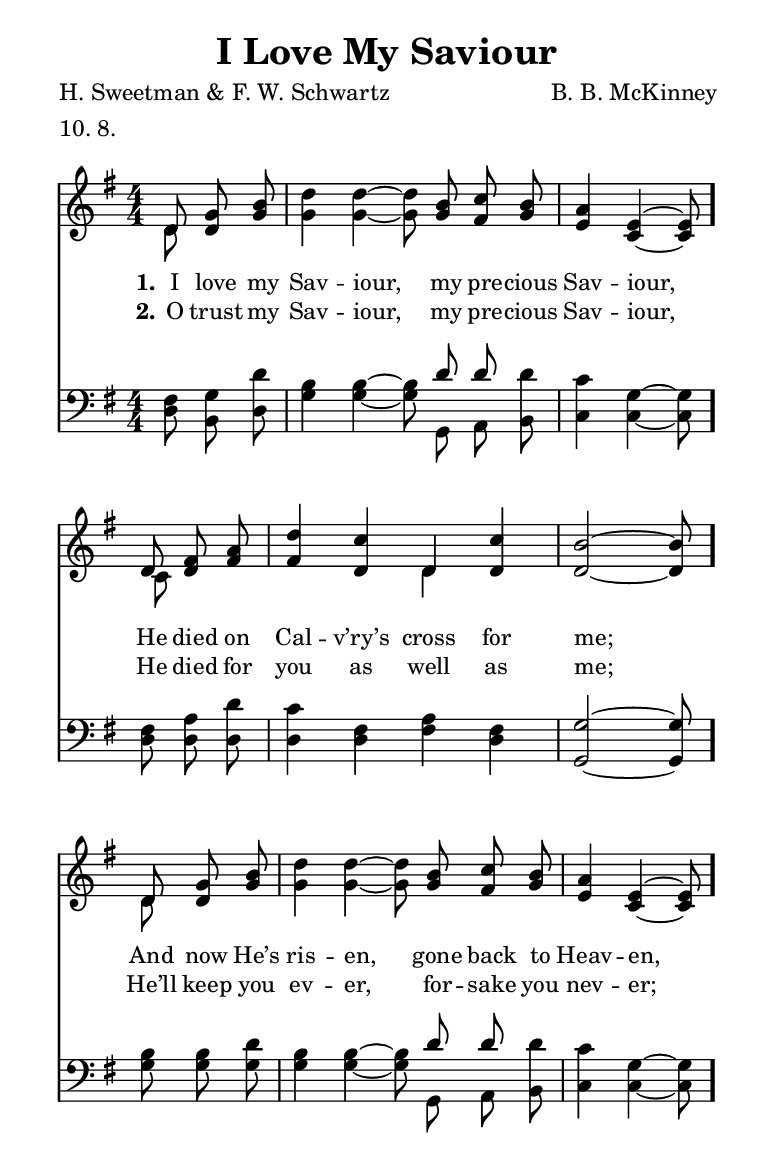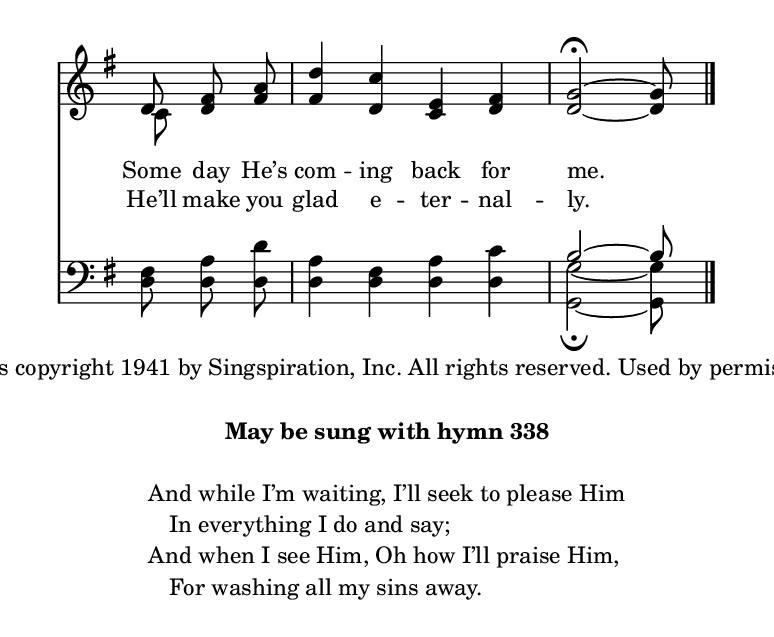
\include "common/global.ily"
\paper {
  \include "common/paper.ily"
  ragged-last-bottom = ##t
  % original has 3 systems
}

\header{
  hymnnumber = "338"
  title = "I Love My Saviour" % TODO original has subtitle "(I Have A Saviour)"
  tunename = ""
  meter = "10. 8."
  poet = "H. Sweetman & F. W. Schwartz"
  composer = "B. B. McKinney"
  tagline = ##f
}

ta = { \tempo 4=80 }
tb = { \tempo 4=40 }

global = {
  \include "common/overrides.ily"
  \override Staff.TimeSignature.style = #'numbered
  \time 4/4
  \override Score.MetronomeMark.transparent = ##t % hide all fermata changes too
  \ta
  \key g \major
  \partial 4.
  \autoBeamOff
}

notesSoprano = {
\global
\relative c' {

  d8 g b | d4 d4 ~ d8 b8 c b | a4 e4 ~ e8
  d8 fis a | d4 c d, c' | b2 ~ b8
  d,8 g b | d4 d4 ~ d8 b8 c b | a4 e4 ~ e8
  d8 fis a | d4 c e, fis | \tb g2\fermata ~ \ta g8

  \bar "|."

}
}

notesAlto = {
\global
\relative e' {

  d8 d g | g4 g4 ~ g8 g8 fis g8 | e4 c4 ~ c8
  c8 d fis | fis4 d d d | d2 ~ d8
  d8 d g | g4 g4 ~ g8 g8 fis g8 | e4 c4 ~ c8
  c8 d fis | fis4 d c d | d2 ~ d8

}
}

notesTenor = {
\global
\relative a {

  fis8 g d' | b4 b4 ~ b8 d8 d d | c4 g4 ~ g8
  fis8 a d | c4 fis, a fis | g2 ~ g8
  b8 b d | b4 b4 ~ b8 d8 d d | c4 g4 ~ g8
  fis8 a d | a4 fis a c | b2 ~ b8

}
}

notesBass = {
\global
\relative f {

  d8 b d | g4 g4 ~ g8 g,8 a b | c4 c4 ~ c8
  d8 d d | d4 d fis d | g,2 ~ g8
  g'8 g g | g4 g4 ~ g8 g,8 a b | c4 c4 ~ c8
  d8 d d | d4 d d d | <g g,>2_\fermata ~ <g g,>8

}
}

wordsA = \lyricmode {
\set stanza = "1."

I love my Sav -- iour, my pre -- cious Sav -- iour, \bar "."
He died on Cal -- v’ry’s cross for me; \bar "."
And now He’s ris -- en, gone back to Heav -- en, \bar "."
Some day He’s com -- ing back for me. \bar "."

}

wordsB = \lyricmode {
\set stanza = "2."

O trust my Sav -- iour, my pre -- cious Sav -- iour,
He died for you as well as me;
He’ll keep you ev -- er, for -- sake you nev -- er;
He’ll make you glad e -- ter -- nal -- ly.

}

extraA = \markuplist {

\line { And while I’m waiting, I’ll seek to please Him }
\line { { \hspace #2 } In everything I do and say; }
\line { And when I see Him, Oh how I’ll praise Him, }
\line { { \hspace #2 } For washing all my sins away. }

}

\score {
  \context ChoirStaff <<
    \context Staff = upper <<
      \set Staff.autoBeaming = ##f
      \set ChoirStaff.systemStartDelimiter = #'SystemStartBar
      \set ChoirStaff.printPartCombineTexts = ##f
      \partcombine #'(2 . 9) \notesSoprano \notesAlto
      \context NullVoice = sopranos { \voiceOne << \notesSoprano >> }
      \context NullVoice = altos { \voiceTwo << \notesAlto >> }
      \context Lyrics = one   \lyricsto sopranos \wordsA
      \context Lyrics = two   \lyricsto sopranos \wordsB
    >>
    \context Staff = men <<
      \set Staff.autoBeaming = ##f
      \clef bass
      \set ChoirStaff.printPartCombineTexts = ##f
      \partcombine #'(2 . 9) \notesTenor \notesBass
      \context NullVoice = tenors { \voiceOne << \notesTenor >> }
      \context NullVoice = basses { \voiceTwo << \notesBass >> }
    >>
  >>
  \layout {
    \include "common/layout.ily"
  }
  \midi{
    \include "common/midi.ily"
  }
}

% We don't use the `copyright` header field because we need the copyright to
% appear just under the last system, rather than at the bottom of the page.
\noPageBreak \markup { \fill-line { \raise #4 { "Words copyright 1941 by Singspiration, Inc. All rights reserved. Used by permission." } } }

headA = \markuplist {
\line { \bold { May be sung with hymn 338 } }
}

\markup { \fill-line { \center-column {
  \line{ \column { \headA } } \combine \null \vspace #0.4
  \column {
    \line{ \column { \extraA } }
  }
} } }

\version "2.19.49"  % necessary for upgrading to future LilyPond versions.

% vi:set et ts=2 sw=2 ai nocindent syntax=lilypond:
